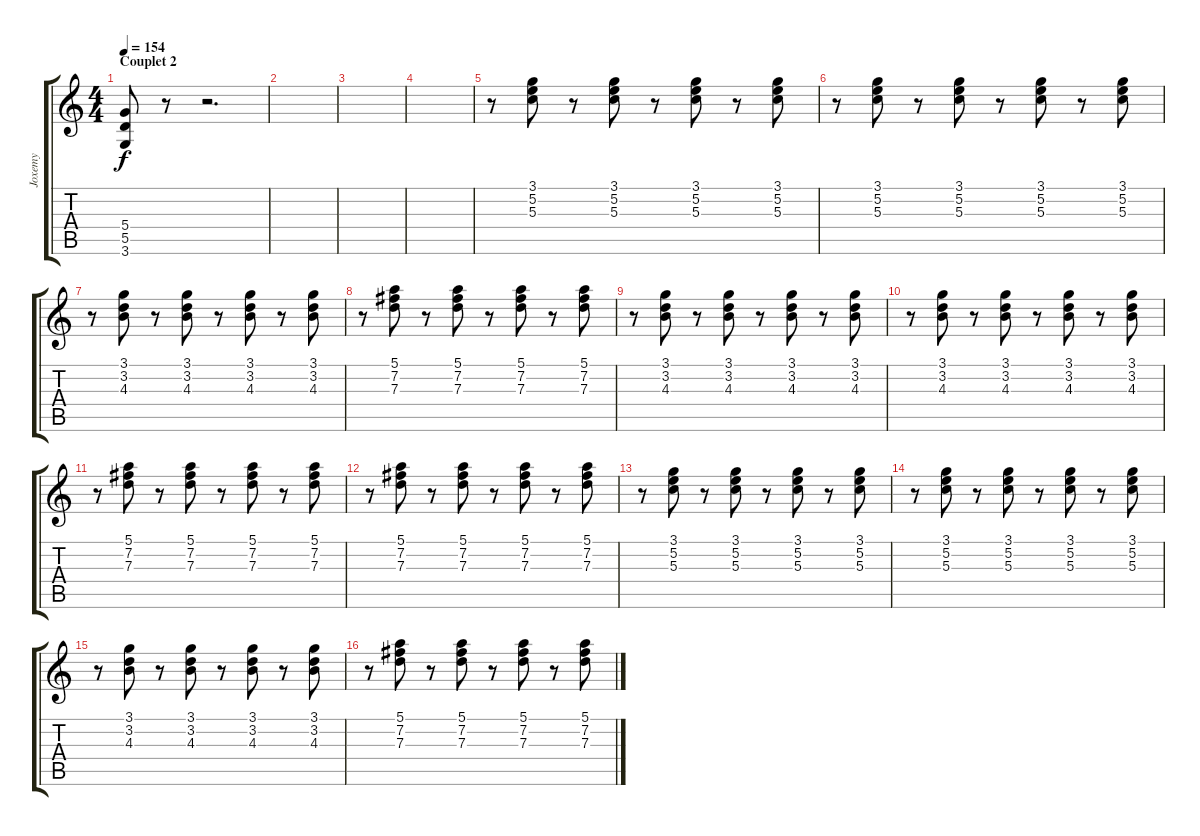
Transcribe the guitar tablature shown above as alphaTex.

\track ("Joxemy" "Joxemy") {instrument overdrivenguitar}
\staff {score tabs}
\tuning (E4 B3 G3 D3 A2 E2) {hide}
\ts (4 4)
\section ("" "Couplet 2")
\tempo 154
\clef g2
\ks c
(5.4 5.5 3.6).8{dy f} r.8 r.2{d} |
|
|
|
r.8{instrument electricguitarclean} (3.1 5.2 5.3).8 r.8 (3.1 5.2 5.3).8 r.8 (3.1 5.2 5.3).8 r.8 (3.1 5.2 5.3).8 |
r.8{instrument electricguitarclean} (3.1 5.2 5.3).8 r.8 (3.1 5.2 5.3).8 r.8 (3.1 5.2 5.3).8 r.8 (3.1 5.2 5.3).8 |
r.8{instrument electricguitarclean} (3.1 3.2 4.3).8 r.8 (3.1 3.2 4.3).8 r.8 (3.1 3.2 4.3).8 r.8 (3.1 3.2 4.3).8 |
r.8{instrument electricguitarclean} (5.1 7.2 7.3).8 r.8 (5.1 7.2 7.3).8 r.8 (5.1 7.2 7.3).8 r.8 (5.1 7.2 7.3).8 |
r.8{instrument electricguitarclean} (3.1 3.2 4.3).8 r.8 (3.1 3.2 4.3).8 r.8 (3.1 3.2 4.3).8 r.8 (3.1 3.2 4.3).8 |
r.8{instrument electricguitarclean} (3.1 3.2 4.3).8 r.8 (3.1 3.2 4.3).8 r.8 (3.1 3.2 4.3).8 r.8 (3.1 3.2 4.3).8 |
r.8{instrument electricguitarclean} (5.1 7.2 7.3).8 r.8 (5.1 7.2 7.3).8 r.8 (5.1 7.2 7.3).8 r.8 (5.1 7.2 7.3).8 |
r.8{instrument electricguitarclean} (5.1 7.2 7.3).8 r.8 (5.1 7.2 7.3).8 r.8 (5.1 7.2 7.3).8 r.8 (5.1 7.2 7.3).8 |
r.8{instrument electricguitarclean} (3.1 5.2 5.3).8 r.8 (3.1 5.2 5.3).8 r.8 (3.1 5.2 5.3).8 r.8 (3.1 5.2 5.3).8 |
r.8{instrument electricguitarclean} (3.1 5.2 5.3).8 r.8 (3.1 5.2 5.3).8 r.8 (3.1 5.2 5.3).8 r.8 (3.1 5.2 5.3).8 |
r.8{instrument electricguitarclean} (3.1 3.2 4.3).8 r.8 (3.1 3.2 4.3).8 r.8 (3.1 3.2 4.3).8 r.8 (3.1 3.2 4.3).8 |
r.8{instrument electricguitarclean} (5.1 7.2 7.3).8 r.8 (5.1 7.2 7.3).8 r.8 (5.1 7.2 7.3).8 r.8 (5.1 7.2 7.3).8
